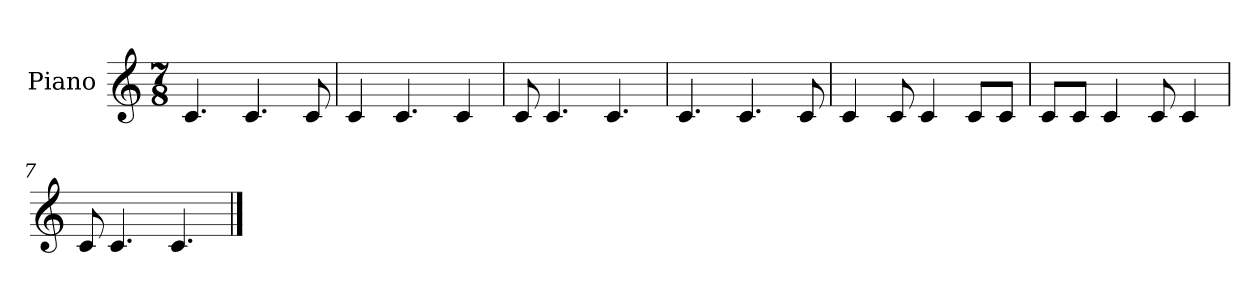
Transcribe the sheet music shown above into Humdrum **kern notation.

**kern
*part1
*staff1
*I"Piano
*I'Pno.
*clefG2
*k[]
*M7/8
*MM90
=1
4.c/
4.c/
8c/
=2
4c/
4.c/
4c/
=3
8c/
4.c/
4.c/
=4
4.c/
4.c/
8c/
=5
4c/
8c/
4c/
8c/L
8c/J
=6
8c/L
8c/J
4c/
8c/
4c/
=7
8c/
4.c/
4.c/
==
*-
